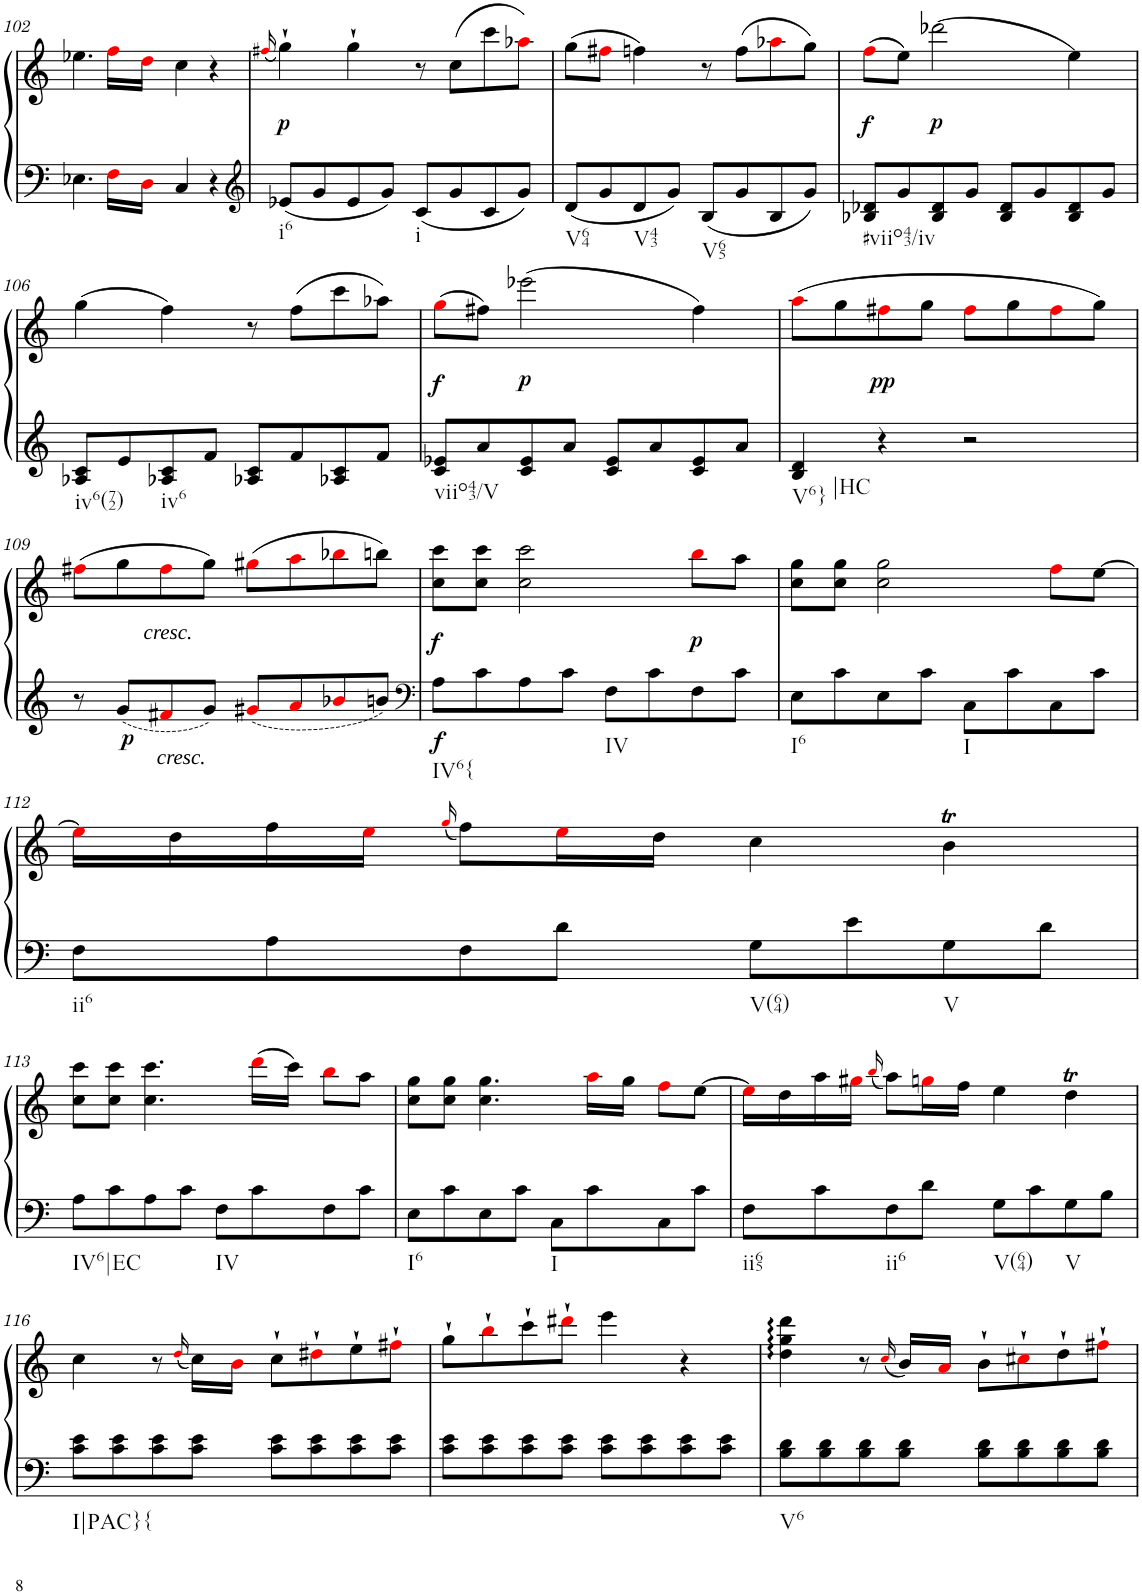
**kern	**kern	**dynam
*part1	*part1	*part1
*staff2	*staff1	*staff1/2
*I"Klavier linke Hand	*	*
!!LO:PB:g=z
*clefF4	*clefG2	*
*k[]	*k[]	*
*M4/4	*M4/4	*
=102	=102	=102
4.E-X\	4.ee-X\	.
16Fi\LL	16ffi\LL	.
16Di\JJ	16ddi\JJ	.
4C/	4cc\	.
4r	4r	.
=103	=103	=103
*clefG2	*	*
.	(16qff#Xi/	.
!LO:TX:b:t=i6	!	!
!	!	!LO:DY:b
8e-X/L	4gg`\)	p
8g/	.	.
8e-/	4gg`\	.
8g/J	.	.
!LO:TX:b:t=i	!	!
8c/L	8r	.
8g/	(8cc\L	.
8c/	8ccc\	.
8g/J	8aa-Xi\J)	.
=104	=104	=104
!LO:TX:b:t=V64	!	!
8d/L	(8gg\L	.
8g/	8ff#Xi\J	.
!LO:TX:b:t=V43	!	!
8d/	4ffn\)	.
8g/J	.	.
!LO:TX:b:t=V65	!	!
8B/L	8r	.
8g/	(8ff\L	.
8B/	8aa-Xi\	.
8g/J	8gg\J)	.
=105	=105	=105
!LO:TX:b:t=#viio43/iv	!	!
!	!	!LO:DY:b
8B-X/ 8d-X/L	(8ffi\L	f
8g/	8ee\J)	.
!	!	!LO:DY:b
8B-/ 8d-/	(2ddd-X\	p
8g/J	.	.
8B-/ 8d-/L	.	.
8g/	.	.
8B-/ 8d-/	4ee\)	.
8g/J	.	.
!!LO:LB:g=z
=106	=106	=106
!LO:TX:b:t=iv6(72)	!	!
8A-X/ 8c/L	(4gg\	.
8e/	.	.
!LO:TX:b:t=iv6	!	!
8A-X/ 8c/	4ff\)	.
8f/J	.	.
8A-X/ 8c/L	8r	.
8f/	(8ff\L	.
8A-X/ 8c/	8ccc\	.
8f/J	8aa-X\J)	.
=107	=107	=107
!LO:TX:b:t=viio43/V	!	!
!	!	!LO:DY:b
8c/ 8e-X/L	(8ggi\L	f
8a/	8ff#X\J)	.
!	!	!LO:DY:b
8c/ 8e-/	(2eee-X\	p
8a/J	.	.
8c/ 8e-/L	.	.
8a/	.	.
8c/ 8e-/	4ff#\)	.
8a/J	.	.
=108	=108	=108
!LO:TX:b:t=V6}	!	!
!LO:TX:b:t=|HC	!	!
4B/ 4d/	(8aai\L	.
.	8gg\	.
!	!	!LO:DY:b
4r	8ff#Xi\	pp
.	8gg\J	.
2r	8ff#i\L	.
.	8gg\	.
.	8ff#i\	.
.	8gg\J)	.
!!LO:LB:g=z
=109	=109	=109
8r	(8ff#Xi\L	.
!	!LO:TX:b:i:t=cresc.	!
!	!	!LO:DY:b=2
8g/L	8gg\	p
!LO:TX:b:i:t=cresc.	!	!
8f#Xi/	8ff#i\	.
8g/J	8gg\J)	.
8g#Xi/L	(8gg#Xi\L	.
8ai/	8aai\	.
8b-Xi/	8bb-Xi\	.
8bn/J	8bbn\J)	.
=110	=110	=110
*clefF4	*	*
!LO:TX:b:t=IV6{	!	!
!	!	!LO:DY:b=2
!	!	!LO:DY:n=1:b
8A\L	8cc\ 8ccc\L	f f
8c\	8cc\ 8ccc\J	.
8A\	2cc\ 2ccc\	.
8c\J	.	.
!LO:TX:b:t=IV	!	!
8F\L	.	.
8c\	.	.
!	!	!LO:DY:n=2:b
8F\	8bbi\L	p
8c\J	8aa\J	.
=111	=111	=111
!LO:TX:b:t=I6	!	!
8E\L	8cc\ 8gg\L	.
8c\	8cc\ 8gg\J	.
8E\	2cc\ 2gg\	.
8c\J	.	.
!LO:TX:b:t=I	!	!
8C\L	.	.
8c\	.	.
8C\	8ffi\L	.
8c\J	[8ee\J	.
!!LO:LB:g=z
=112	=112	=112
!LO:TX:b:t=ii6	!	!
8F\L	16eei\LL]	.
.	16dd\	.
8A\	16ff\	.
.	16eei\JJ	.
.	(16qggi/	.
8F\	8ff\L)	.
8d\J	16eei\L	.
.	16dd\JJ	.
!LO:TX:b:t=V(64)	!	!
8G\L	4cc\	.
8e\	.	.
!LO:TX:b:t=V	!	!
8G\	4bt\	.
8d\J	.	.
!!LO:LB:g=z
=113	=113	=113
!LO:TX:b:t=IV6|EC	!	!
8A\L	8cc\ 8ccc\L	.
8c\	8cc\ 8ccc\J	.
8A\	4.cc\ 4.ccc\	.
8c\J	.	.
!LO:TX:b:t=IV	!	!
8F\L	.	.
8c\	(16dddi\LL	.
.	16ccc\JJ)	.
8F\	8bbi\L	.
8c\J	8aa\J	.
=114	=114	=114
!LO:TX:b:t=I6	!	!
8E\L	8cc\ 8gg\L	.
8c\	8cc\ 8gg\J	.
8E\	4.cc\ 4.gg\	.
8c\J	.	.
!LO:TX:b:t=I	!	!
8C\L	.	.
8c\	16aai\LL	.
.	16gg\JJ	.
8C\	8ffi\L	.
8c\J	[8ee\J	.
=115	=115	=115
!LO:TX:b:t=ii65	!	!
8F\L	16eei\LL]	.
.	16dd\	.
8c\	16aa\	.
.	16gg#Xi\JJ	.
.	(16qbbi/	.
!LO:TX:b:t=ii6	!	!
8F\	8aa\L)	.
8d\J	16ggni\L	.
.	16ff\JJ	.
!LO:TX:b:t=V(64)	!	!
8G\L	4ee\	.
8c\	.	.
!LO:TX:b:t=V	!	!
8G\	4ddT\	.
8B\J	.	.
!!LO:LB:g=z
=116	=116	=116
!LO:TX:b:t=I|PAC}{	!	!
8c\ 8e\L	4cc\	.
8c\ 8e\	.	.
8c\ 8e\	8r	.
.	(16qddi/	.
8c\ 8e\J	16cc\LL)	.
.	16bi\JJ	.
8c\ 8e\L	8cc`\L	.
8c\ 8e\	8dd#X`i\	.
8c\ 8e\	8ee`\	.
8c\ 8e\J	8ff#X`i\J	.
=117	=117	=117
8c\ 8e\L	8gg`\L	.
8c\ 8e\	8bb`i\	.
8c\ 8e\	8ccc`\	.
8c\ 8e\J	8ddd#X`i\J	.
8c\ 8e\L	4eee\	.
8c\ 8e\	.	.
8c\ 8e\	4r	.
8c\ 8e\J	.	.
=118	=118	=118
!LO:TX:b:t=V6	!	!
8B\ 8d\L	4dd\ 4gg\ 4ddd\	.
8B\ 8d\	.	.
8B\ 8d\	8r	.
.	(16qcci/	.
8B\ 8d\J	16b/LL)	.
.	16ai/JJ	.
8B\ 8d\L	8b`\L	.
8B\ 8d\	8cc#X`i\	.
8B\ 8d\	8dd`\	.
8B\ 8d\J	8ff#X`i\J	.
=	=	=
*-	*-	*-
